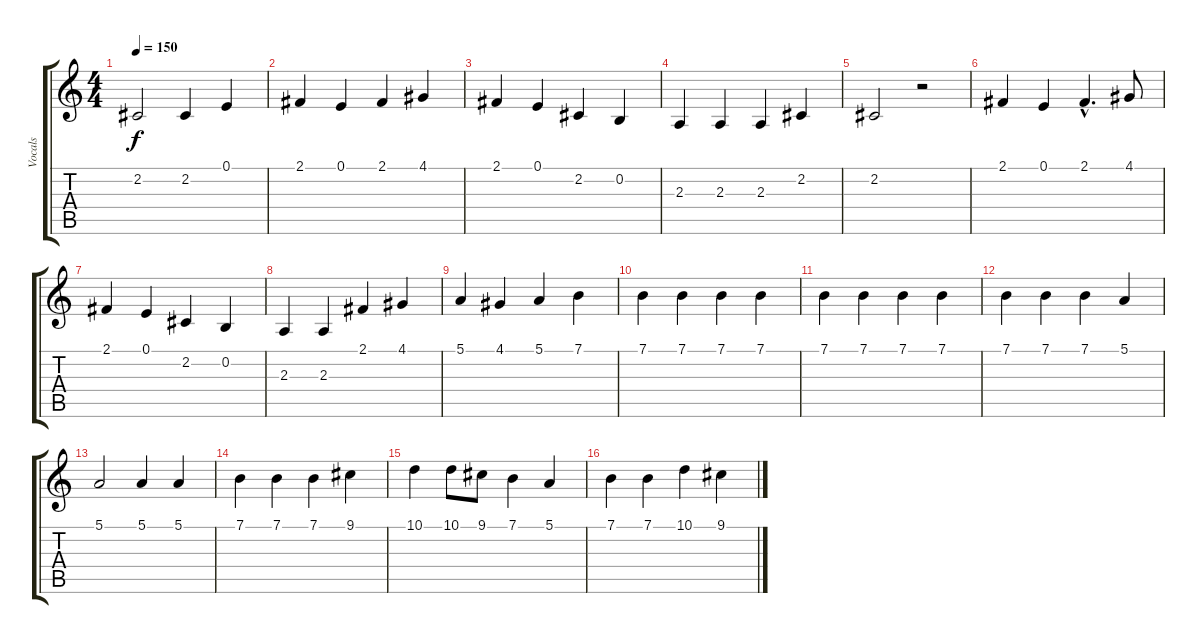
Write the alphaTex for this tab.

\track ("Vocals" "Vocals") {instrument lead3calliope}
\staff {score tabs}
\tuning (E4 B3 G3 D3 A2 E2) {hide}
\ts (4 4)
\tempo 150
\clef g2
\ks c
2.2.2{dy f} 2.2.4 0.1.4 |
2.1.4 0.1.4 2.1.4 4.1.4 |
2.1.4 0.1.4 2.2.4 0.2.4 |
2.3.4 2.3.4 2.3.4 2.2.4 |
2.2.2 r.2 |
2.1.4 0.1.4 2.1{hac}.4{d} 4.1.8 |
2.1.4 0.1.4 2.2.4 0.2.4 |
2.3.4 2.3.4 2.1.4 4.1.4 |
5.1.4 4.1.4 5.1.4 7.1.4 |
7.1.4 7.1.4 7.1.4 7.1.4 |
7.1.4 7.1.4 7.1.4 7.1.4 |
7.1.4 7.1.4 7.1.4 5.1.4 |
5.1.2 5.1.4 5.1.4 |
7.1.4 7.1.4 7.1.4 9.1.4 |
10.1.4 10.1.8 9.1.8 7.1.4 5.1.4 |
7.1.4 7.1.4 10.1.4 9.1.4
